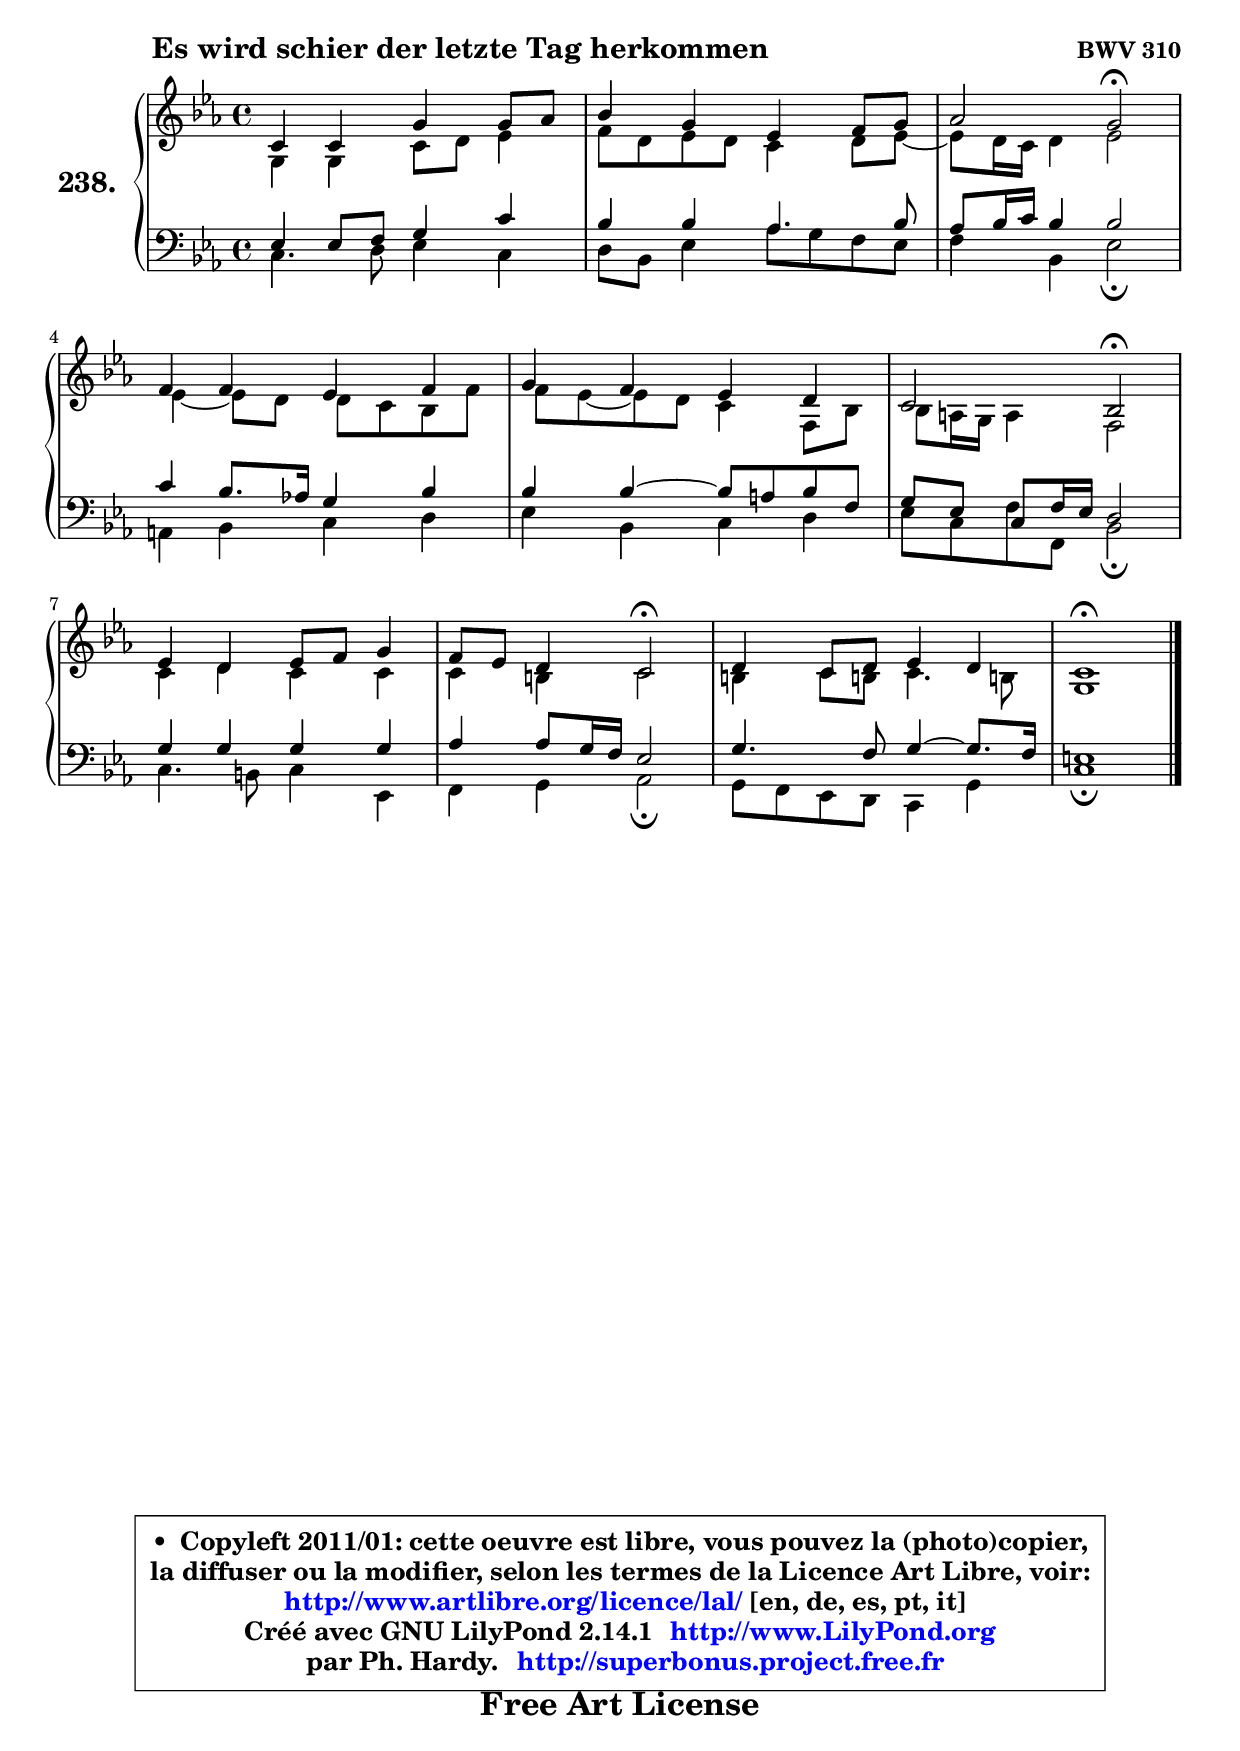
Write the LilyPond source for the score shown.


\version "2.14.1"

    \paper {
%	system-system-spacing #'padding = #0.1
%	score-system-spacing #'padding = #0.1
%	ragged-bottom = ##f
%	ragged-last-bottom = ##f
	}

    \header {
      opus = \markup { \bold "BWV 310" }
      piece = \markup { \hspace #9 \fontsize #2 \bold "Es wird schier der letzte Tag herkommen" }
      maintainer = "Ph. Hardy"
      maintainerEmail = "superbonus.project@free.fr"
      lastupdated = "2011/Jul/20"
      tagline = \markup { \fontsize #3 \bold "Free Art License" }
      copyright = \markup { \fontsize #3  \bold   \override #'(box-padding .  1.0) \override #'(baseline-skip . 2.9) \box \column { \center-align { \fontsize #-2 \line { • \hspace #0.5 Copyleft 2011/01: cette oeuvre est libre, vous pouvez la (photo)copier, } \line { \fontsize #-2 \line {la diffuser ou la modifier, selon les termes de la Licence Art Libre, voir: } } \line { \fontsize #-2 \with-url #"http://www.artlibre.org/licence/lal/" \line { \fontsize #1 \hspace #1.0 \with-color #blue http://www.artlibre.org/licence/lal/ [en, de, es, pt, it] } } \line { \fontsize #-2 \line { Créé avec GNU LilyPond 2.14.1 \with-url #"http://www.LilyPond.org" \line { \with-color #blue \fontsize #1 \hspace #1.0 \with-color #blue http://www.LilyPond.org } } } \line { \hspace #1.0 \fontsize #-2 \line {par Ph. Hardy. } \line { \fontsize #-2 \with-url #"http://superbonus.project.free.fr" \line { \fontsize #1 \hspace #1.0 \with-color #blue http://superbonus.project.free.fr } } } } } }

	  }

  guidemidi = {
        R1 |
        R1 |
        r2 \tempo 4 = 34 r2 \tempo 4 = 78 |
        R1 |
        R1 |
        r2 \tempo 4 = 34 r2 \tempo 4 = 78 |
        R1 |
        r2 \tempo 4 = 34 r2 \tempo 4 = 78 |
        R1 |
        \tempo 4 = 40 r1 |
	}

  upper = {
\displayLilyMusic \transpose e c {
	\time 4/4
	\key e \minor
	\clef treble
	\voiceOne
	<< { 
	% SOPRANO
	\set Voice.midiInstrument = "acoustic grand"
	\relative c' {
        e4 e b' b8 c |
        d4 b g a8 b |
        c2 b\fermata |
        a4 a g a |
        b4 a g fis |
        e2 d\fermata |
        g4 fis g8 a b4 |
        a8 g fis4 e2\fermata |
        fis4 e8 fis g4 fis |
        e1\fermata |
        \bar "|."
	} % fin de relative
	}

	\context Voice="1" { \voiceTwo 
	% ALTO
	\set Voice.midiInstrument = "acoustic grand"
	\relative c' {
        b4 b e8 fis g4 |
        a8 fis g fis e4 fis8 g ~ |
	g8 fis16 e fis4 g2 |
        g4 ~ g8 fis fis e8 d a' |
        a8 g ~ g fis e4 a,8 d |
        d8 cis16 b cis4 a2 |
        e'4 fis e e |
        e4 dis e2 |
        dis4 e8 dis! e4. dis!8 |
        b1 |
        \bar "|."
	} % fin de relative
	\oneVoice
	} >>
}
	}

    lower = {
\transpose e c {
	\time 4/4
	\key e \minor
	\clef bass
        \mergeDifferentlyDottedOn
	\voiceOne
	<< { 
	% TENOR
	\set Voice.midiInstrument = "acoustic grand"
	\relative c' {
        g4 g8 a b4 e |
        d4 d c4. d8 |
        c8 d16 e d4 d2 |
        e4 d8. c!16 b4 d |
        d4 d4 ~ d8 cis8 d8 a |
        b8 g e a16 g fis2 |
        b4 b b b |
        c4 c8 b16 a g2 |
        b4. a8 b4 ~ b8. a16 |
        gis1 |
        \bar "|."
	} % fin de relative
	}
	\context Voice="1" { \voiceTwo 
	% BASS
	\set Voice.midiInstrument = "acoustic grand"
	\relative c {
        e4. fis8 g4 e |
        fis8 d g4 c8 b a g |
        a4 d, g2\fermata |
        cis,4 d e fis |
        g4 d e fis |
        g8 e a a, d2\fermata |
        e4. dis8 e4 g, |
        a4 b c2\fermata |
        b8 a g fis e4 b' |
        e1\fermata |
        \bar "|."
	} % fin de relative
	\oneVoice
	} >>
}
	}


    \score { 

	\new PianoStaff <<
	\set PianoStaff.instrumentName = \markup { \bold \huge "238." }
	\new Staff = "upper" \upper
	\new Staff = "lower" \lower
	>>

    \layout {
%	ragged-last = ##f
	   }

         } % fin de score

  \score {
    \unfoldRepeats { << \guidemidi \upper \lower >> }
    \midi {
    \context {
     \Staff
      \remove "Staff_performer"
               }

     \context {
      \Voice
       \consists "Staff_performer"
                }

     \context { 
      \Score
      tempoWholesPerMinute = #(ly:make-moment 78 4)
		}
	    }
	}


